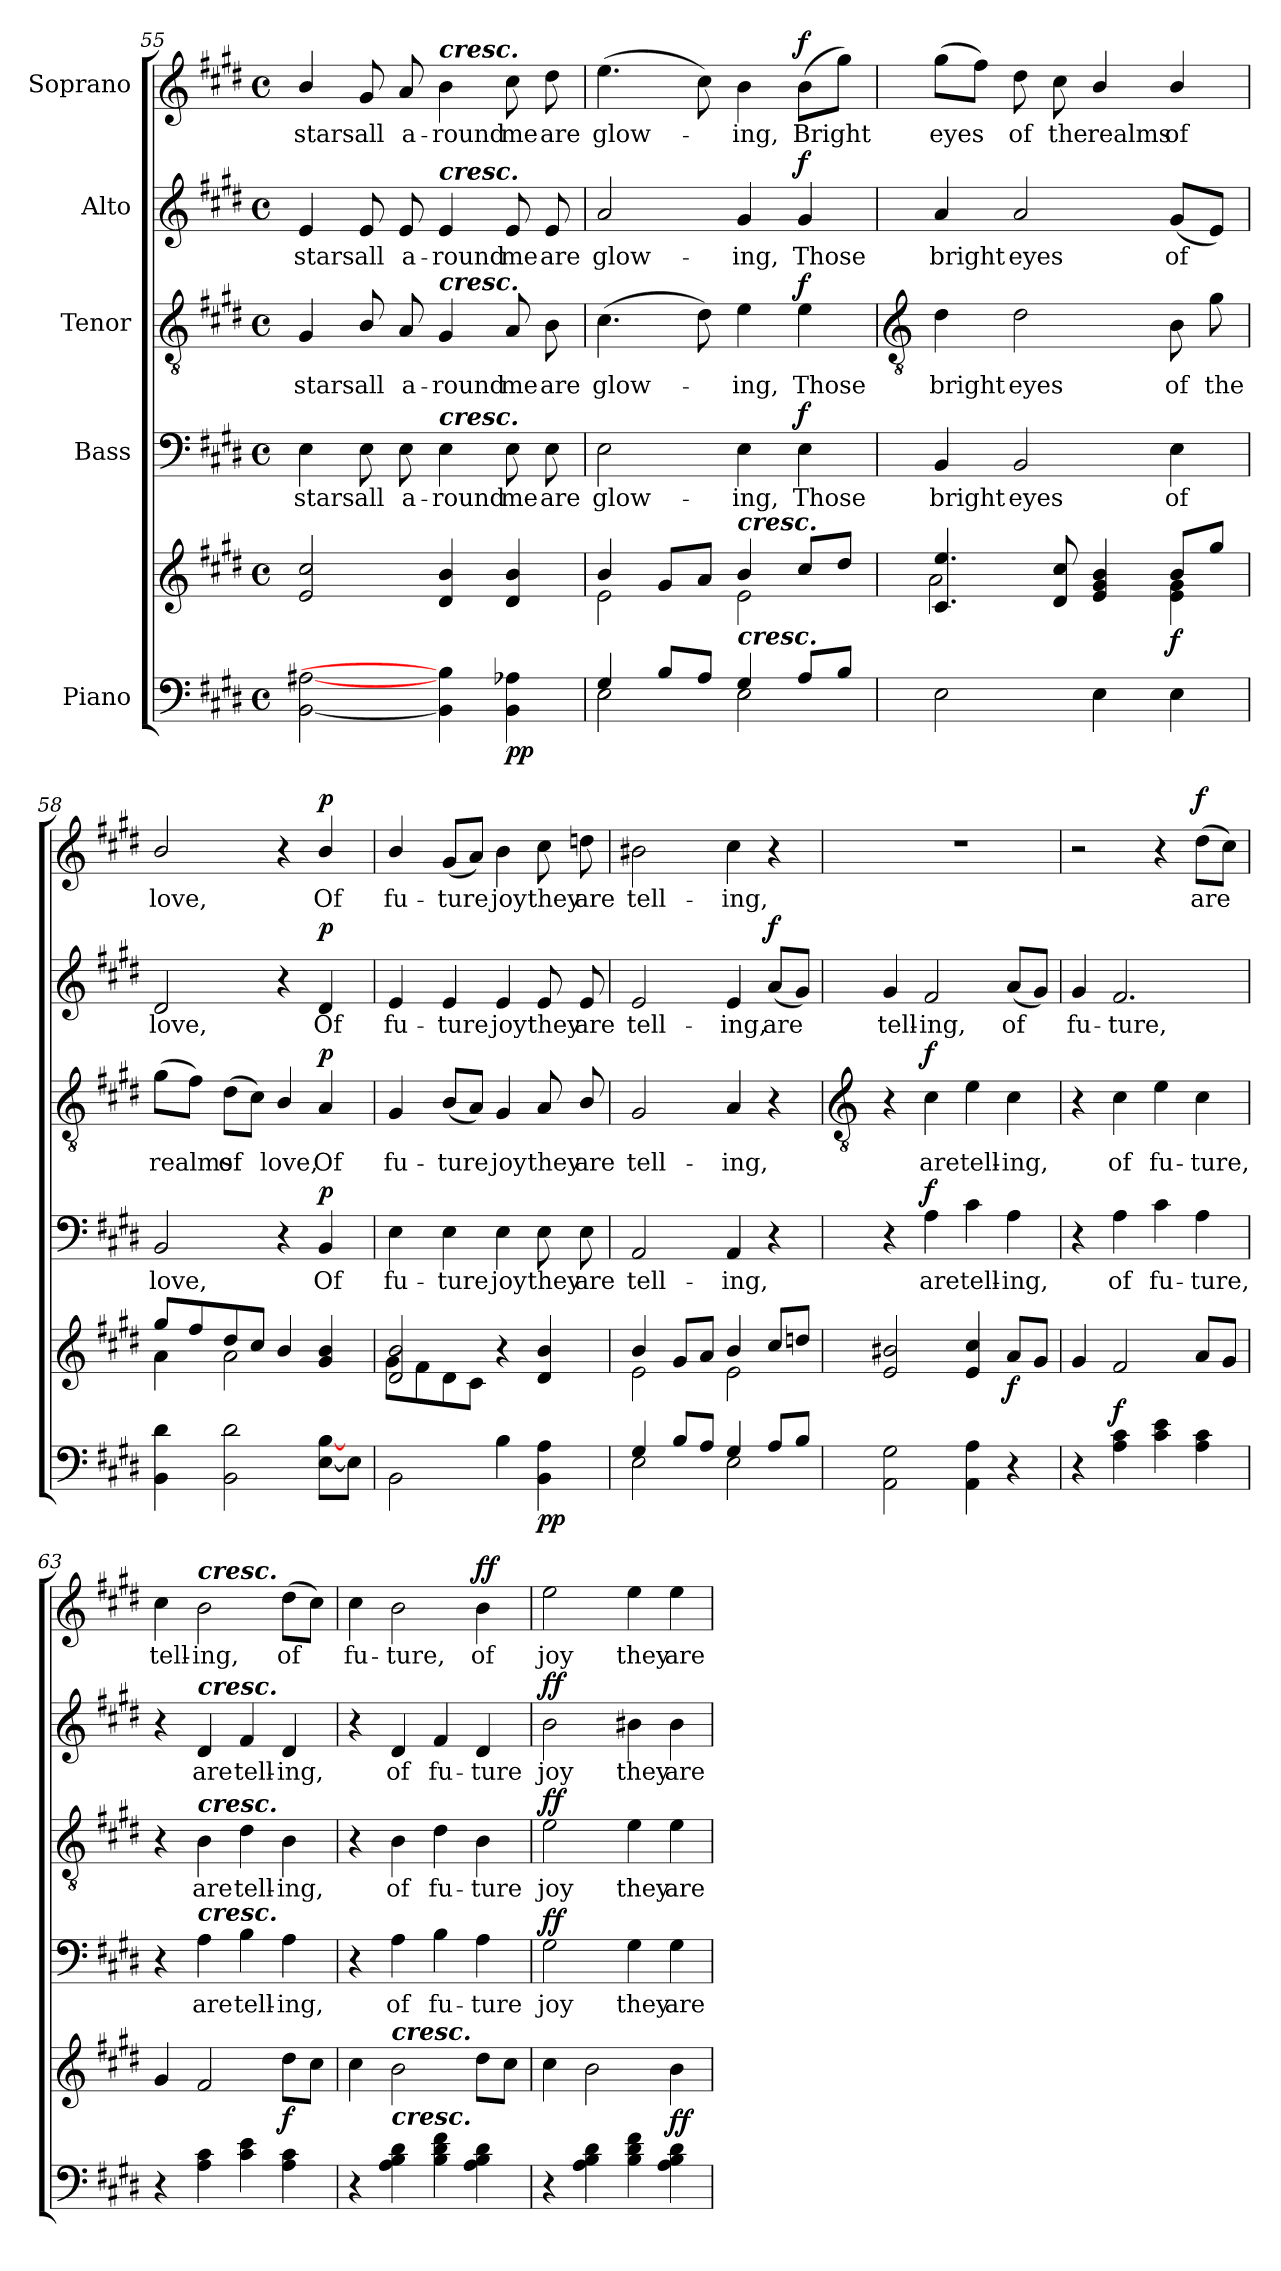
**kern	**kern	**dynam	**kern	**text	**dynam	**kern	**text	**dynam	**kern	**text	**dynam	**kern	**text	**dynam
*part5	*part5	*part5	*part4	*part4	*part4	*part3	*part3	*part3	*part2	*part2	*part2	*part1	*part1	*part1
*staff6	*staff5	*staff5/6	*staff4	*staff4	*staff4	*staff3	*staff3	*staff3	*staff2	*staff2	*staff2	*staff1	*staff1	*staff1
*I"Piano	*	*	*I"Bass	*	*	*I"Tenor	*	*	*I"Alto	*	*	*I"Soprano	*	*
*clefF4	*clefG2	*	*clefF4	*	*	*clefGv2	*	*	*clefG2	*	*	*clefG2	*	*
*k[f#c#g#d#]	*k[f#c#g#d#]	*	*k[f#c#g#d#]	*	*	*k[f#c#g#d#]	*	*	*k[f#c#g#d#]	*	*	*k[f#c#g#d#]	*	*
*E:	*E:	*	*E:	*	*	*E:	*	*	*E:	*	*	*E:	*	*
*M4/4	*M4/4	*	*M4/4	*	*	*M4/4	*	*	*M4/4	*	*	*M4/4	*	*
*met(c)	*met(c)	*	*met(c)	*	*	*met(c)	*	*	*met(c)	*	*	*met(c)	*	*
=55	=55	=55	=55	=55	=55	=55	=55	=55	=55	=55	=55	=55	=55	=55
*^	*^	*	*	*	*	*	*	*	*	*	*	*	*	*
!	!	!	!	!	!	!LO:LY:b	!	!	!LO:LY:b	!	!	!LO:LY:b	!	!	!LO:LY:b	!
1ryy	[2BB\ [2A#X\	2e/ 2cc#/	1ryy	.	4E	stars	.	4G#	stars	.	4e	stars	.	4b/	stars	.
!	!	!	!	!	!	!LO:LY:b	!	!	!LO:LY:b	!	!	!LO:LY:b	!	!	!LO:LY:b	!
.	.	.	.	.	8E	all	.	8B/	all	.	8e	all	.	8g#	all	.
!	!	!	!	!	!	!LO:LY:b	!	!	!LO:LY:b	!	!	!LO:LY:b	!	!	!LO:LY:b	!
.	.	.	.	.	8E	a-	.	8A	a-	.	8e	a-	.	8a	a-	.
!	!	!	!	!	!	!	!	!	!	!	!	!	!	!LO:TX:a:Bi:t=cresc.	!	!
!	!	!	!	!	!	!	!	!	!	!	!LO:TX:a:Bi:t=cresc.	!	!	!	!	!
!	!	!	!	!	!	!	!	!LO:TX:a:Bi:t=cresc.	!	!	!	!	!	!	!	!
!	!	!	!	!	!LO:TX:a:Bi:t=cresc.	!	!	!	!	!	!	!	!	!	!	!
!	!	!	!	!	!	!LO:LY:b	!	!	!LO:LY:b	!	!	!LO:LY:b	!	!	!LO:LY:b	!
.	4BB\] 4B\]	4d#/ 4b/	.	.	4E	-round	.	4G#	-round	.	4e	-round	.	4b	-round	.
!	!	!	!	!LO:DY:b=2	!	!LO:LY:b	!	!	!LO:LY:b	!	!	!LO:LY:b	!	!	!LO:LY:b	!
!	!	!	!	!LO:DY:n=1:b	!	!	!	!	!	!	!	!	!	!	!	!
.	4BB\ 4A-X\	4d#/ 4b/	.	p p	8E	me	.	8A	me	.	8e	me	.	8cc#	me	.
!	!	!	!	!	!	!LO:LY:b	!	!	!LO:LY:b	!	!	!LO:LY:b	!	!	!LO:LY:b	!
.	.	.	.	.	8E	are	.	8B	are	.	8e	are	.	8dd#	are	.
=56	=56	=56	=56	=56	=56	=56	=56	=56	=56	=56	=56	=56	=56	=56	=56	=56
!	!	!	!	!	!	!LO:LY:b	!	!	!LO:LY:b	!	!	!LO:LY:b	!	!	!LO:LY:b	!
4G#/	2E\	4b/	2e\	.	2E	glow-	.	(>4.c#	glow-	.	2a	glow-	.	(>4.ee	glow-	.
8B/L	.	8g#/L	.	.	.	.	.	.	.	.	.	.	.	.	.	.
8A/J	.	8a/J	.	.	.	.	.	8d#)	.	.	.	.	.	8cc#)	.	.
!	!	!LO:TX:a:Bi:t=cresc.	!	!	!	!	!	!	!	!	!	!	!	!	!	!
!LO:TX:a:Bi:t=cresc.	!	!	!	!	!	!	!	!	!	!	!	!	!	!	!	!
!	!	!	!	!	!	!LO:LY:b	!	!	!LO:LY:b	!	!	!LO:LY:b	!	!	!LO:LY:b	!
4G#/	2E\	4b/	2e\	.	4E	-ing,	.	4e	ing,	.	4g#	-ing,	.	4b	ing,	.
!	!	!	!	!	!	!LO:LY:b	!LO:DY:b	!	!LO:LY:b	!LO:DY:b	!	!LO:LY:b	!LO:DY:b	!	!LO:LY:b	!LO:DY:b
8A/L	.	8cc#/L	.	.	4E	Those	f	4e	Those	f	4g#	Those	f	(>8bL	Bright	f
8B/J	.	8dd#/J	.	.	.	.	.	.	.	.	.	.	.	8gg#J)	.	.
!!LO:LB:g=z
=57	=57	=57	=57	=57	=57	=57	=57	=57	=57	=57	=57	=57	=57	=57	=57	=57
*	*	*	*	*	*	*	*	*clefGv2	*	*	*	*	*	*	*	*
!	!	!	!	!	!	!LO:LY:b	!	!	!LO:LY:b	!	!	!LO:LY:b	!	!	!LO:LY:b	!
1ryy	2E\	4.c#/ 4.ee/	2a\	.	4BB	bright	.	4d#	bright	.	4a	bright	.	(>8gg#L	eyes	.
.	.	.	.	.	.	.	.	.	.	.	.	.	.	8ff#J)	.	.
!	!	!	!	!	!	!LO:LY:b	!	!	!LO:LY:b	!	!	!LO:LY:b	!	!	!LO:LY:b	!
.	.	.	.	.	2BB	eyes	.	2d#	eyes	.	2a	eyes	.	8dd#	of	.
!	!	!	!	!	!	!	!	!	!	!	!	!	!	!	!LO:LY:b	!
.	.	8d#/ 8cc#/	.	.	.	.	.	.	.	.	.	.	.	8cc#	the	.
!	!	!	!	!	!	!	!	!	!	!	!	!	!	!	!LO:LY:b	!
.	4E\	4e/ 4g#/ 4b/	4ryy	.	.	.	.	.	.	.	.	.	.	4b/	realms	.
!	!	!	!	!LO:DY:b	!	!LO:LY:b	!	!	!LO:LY:b	!	!	!LO:LY:b	!	!	!LO:LY:b	!
.	4E\	8b/L	4e\ 4g#\	f	4E	of	.	8B	of	.	(<8g#L	of	.	4b/	of	.
!	!	!	!	!	!	!	!	!	!LO:LY:b	!	!	!	!	!	!	!
.	.	8gg#/J	.	.	.	.	.	8g#	the	.	8eJ)	.	.	.	.	.
!!LO:LB:g=z
=58	=58	=58	=58	=58	=58	=58	=58	=58	=58	=58	=58	=58	=58	=58	=58	=58
!	!	!	!	!	!	!LO:LY:b	!	!	!LO:LY:b	!	!	!LO:LY:b	!	!	!LO:LY:b	!
1ryy	4BB\ 4d#\	8gg#/L	4a\	.	2BB	love,	.	(>8g#L	realms	.	2d#	love,	.	2b/	love,	.
.	.	8ff#/	.	.	.	.	.	8f#J)	.	.	.	.	.	.	.	.
!	!	!	!	!	!	!	!	!	!LO:LY:b	!	!	!	!	!	!	!
.	2BB\ 2d#\	8dd#/	2a\	.	.	.	.	(>8d#L	of	.	.	.	.	.	.	.
.	.	8cc#/J	.	.	.	.	.	8c#J)	.	.	.	.	.	.	.	.
!	!	!	!	!	!	!	!	!	!LO:LY:b	!	!	!	!	!	!	!
.	.	4b/	.	.	4r	.	.	4B/	love,	.	4r	.	.	4r	.	.
!	!	!	!	!	!	!LO:LY:b	!LO:DY:b	!	!LO:LY:b	!LO:DY:b	!	!LO:LY:b	!LO:DY:b	!	!LO:LY:b	!LO:DY:b
.	[8E\ [8B\L	4g#/ 4b/	4ryy	.	4BB	Of	p	4A	Of	p	4d#	Of	p	4b/	Of	p
.	8E\J]	.	.	.	.	.	.	.	.	.	.	.	.	.	.	.
=59	=59	=59	=59	=59	=59	=59	=59	=59	=59	=59	=59	=59	=59	=59	=59	=59
!	!	!	!	!	!	!LO:LY:b	!	!	!LO:LY:b	!	!	!LO:LY:b	!	!	!LO:LY:b	!
1ryy	2BB\	2d#/ 2b/	8g#\L	.	4E	fu-	.	4G#	fu-	.	4e	fu-	.	4b/	fu-	.
.	.	.	8f#\	.	.	.	.	.	.	.	.	.	.	.	.	.
!	!	!	!	!	!	!LO:LY:b	!	!	!LO:LY:b	!	!	!LO:LY:b	!	!	!LO:LY:b	!
.	.	.	8d#\	.	4E	-ture	.	(<8BL	-ture	.	4e	-ture	.	(<8g#L	-ture	.
.	.	.	8c#\J	.	.	.	.	8AJ)	.	.	.	.	.	8aJ)	.	.
!	!	!	!	!	!	!LO:LY:b	!	!	!LO:LY:b	!	!	!LO:LY:b	!	!	!LO:LY:b	!
.	4B\	4r	2ryy	.	4E	joy	.	4G#	joy	.	4e	joy	.	4b	joy	.
!	!	!	!	!LO:DY:b=2	!	!LO:LY:b	!	!	!LO:LY:b	!	!	!LO:LY:b	!	!	!LO:LY:b	!
!	!	!	!	!LO:DY:n=1:b	!	!	!	!	!	!	!	!	!	!	!	!
.	4BB\ 4A\	4d#/ 4b/	.	p p	8E	they	.	8A	they	.	8e	they	.	8cc#	they	.
!	!	!	!	!	!	!LO:LY:b	!	!	!LO:LY:b	!	!	!LO:LY:b	!	!	!LO:LY:b	!
.	.	.	.	.	8E	are	.	8B/	are	.	8e	are	.	8ddn	are	.
=60	=60	=60	=60	=60	=60	=60	=60	=60	=60	=60	=60	=60	=60	=60	=60	=60
!	!	!	!	!	!	!LO:LY:b	!	!	!LO:LY:b	!	!	!LO:LY:b	!	!	!LO:LY:b	!
4G#/	2E\	4b/	2e\	.	2AA	tell-	.	2G#	tell-	.	2e	tell-	.	2b#X	tell-	.
8B/L	.	8g#/L	.	.	.	.	.	.	.	.	.	.	.	.	.	.
8A/J	.	8a/J	.	.	.	.	.	.	.	.	.	.	.	.	.	.
!	!	!	!	!	!	!LO:LY:b	!	!	!LO:LY:b	!	!	!LO:LY:b	!	!	!LO:LY:b	!
4G#/	2E\	4b/	2e\	.	4AA	-ing,	.	4A	-ing,	.	4e	-ing,	.	4cc#	-ing,	.
!	!	!	!	!	!	!	!	!	!	!	!	!LO:LY:b	!LO:DY:b	!	!	!
8A/L	.	8cc#/L	.	.	4r	.	.	4r	.	.	(<8aL	are	f	4r	.	.
8B/J	.	8ddn/J	.	.	.	.	.	.	.	.	8g#J)	.	.	.	.	.
*v	*v	*	*	*	*	*	*	*	*	*	*	*	*	*	*	*
*	*v	*v	*	*	*	*	*	*	*	*	*	*	*	*	*
!!LO:LB:g=z
=61	=61	=61	=61	=61	=61	=61	=61	=61	=61	=61	=61	=61	=61	=61
*	*	*	*	*	*	*clefGv2	*	*	*	*	*	*	*	*
!	!	!	!	!	!	!	!	!	!	!LO:LY:b	!	!	!	!
2AA\ 2G#\	2e/ 2b#X/	.	4r	.	.	4r	.	.	4g#	tell-	.	1r	.	.
!	!	!	!	!LO:LY:b	!LO:DY:b	!	!LO:LY:b	!LO:DY:b	!	!LO:LY:b	!	!	!	!
.	.	.	4A	are	f	4c#	are	f	2f#	-ing,	.	.	.	.
!	!	!	!	!LO:LY:b	!	!	!LO:LY:b	!	!	!	!	!	!	!
4AA\ 4A\	4e/ 4cc#/	.	4c#	tell-	.	4e	tell-	.	.	.	.	.	.	.
!	!	!LO:DY:b	!	!LO:LY:b	!	!	!LO:LY:b	!	!	!LO:LY:b	!	!	!	!
4r	8a/L	f	4A	-ing,	.	4c#	-ing,	.	(<8aL	of	.	.	.	.
.	8g#/J	.	.	.	.	.	.	.	8g#J)	.	.	.	.	.
!!LO:LB:g=z
=62	=62	=62	=62	=62	=62	=62	=62	=62	=62	=62	=62	=62	=62	=62
!	!	!	!	!	!	!	!	!	!	!LO:LY:b	!	!	!	!
4r	4g#	.	4r	.	.	4r	.	.	4g#	fu-	.	2r	.	.
!	!	!LO:DY:a=2	!	!LO:LY:b	!	!	!LO:LY:b	!	!	!LO:LY:b	!	!	!	!
4A 4c#	2f#	f	4A	of	.	4c#	of	.	2.f#	-ture,	.	.	.	.
!	!	!	!	!LO:LY:b	!	!	!LO:LY:b	!	!	!	!	!	!	!
4c# 4e	.	.	4c#	fu-	.	4e	fu-	.	.	.	.	4r	.	.
!	!	!	!	!LO:LY:b	!	!	!LO:LY:b	!	!	!	!	!	!LO:LY:b	!LO:DY:b
4A 4c#	8aL	.	4A	-ture,	.	4c#	-ture,	.	.	.	.	(>8dd#L	are	f
.	8g#J	.	.	.	.	.	.	.	.	.	.	8cc#J)	.	.
=63	=63	=63	=63	=63	=63	=63	=63	=63	=63	=63	=63	=63	=63	=63
!	!	!	!	!	!	!	!	!	!	!	!	!	!LO:LY:b	!
4r	4g#	.	4r	.	.	4r	.	.	4r	.	.	4cc#	tell-	.
!	!	!	!	!	!	!	!	!	!	!	!	!LO:TX:a:Bi:t=cresc.	!	!
!	!	!	!	!	!	!	!	!	!LO:TX:a:Bi:t=cresc.	!	!	!	!	!
!	!	!	!	!	!	!LO:TX:a:Bi:t=cresc.	!	!	!	!	!	!	!	!
!	!	!	!LO:TX:a:Bi:t=cresc.	!	!	!	!	!	!	!	!	!	!	!
!	!	!	!	!LO:LY:b	!	!	!LO:LY:b	!	!	!LO:LY:b	!	!	!LO:LY:b	!
4A 4c#	2f#	.	4A	are	.	4B	are	.	4d#	are	.	2b	-ing,	.
!	!	!	!	!LO:LY:b	!	!	!LO:LY:b	!	!	!LO:LY:b	!	!	!	!
4c# 4e	.	.	4B	tell-	.	4d#	tell-	.	4f#	tell-	.	.	.	.
!	!	!LO:DY:b	!	!LO:LY:b	!	!	!LO:LY:b	!	!	!LO:LY:b	!	!	!LO:LY:b	!
4A 4c#	8dd#L	f	4A	-ing,	.	4B	-ing,	.	4d#	-ing,	.	(>8dd#L	of	.
.	8cc#J	.	.	.	.	.	.	.	.	.	.	8cc#J)	.	.
=64	=64	=64	=64	=64	=64	=64	=64	=64	=64	=64	=64	=64	=64	=64
!	!	!	!	!	!	!	!	!	!	!	!	!	!LO:LY:b	!
4r	4cc#	.	4r	.	.	4r	.	.	4r	.	.	4cc#	fu-	.
!	!LO:TX:a:Bi:t=cresc.	!	!	!	!	!	!	!	!	!	!	!	!	!
!LO:TX:a:Bi:t=cresc.	!	!	!	!	!	!	!	!	!	!	!	!	!	!
!	!	!	!	!LO:LY:b	!	!	!LO:LY:b	!	!	!LO:LY:b	!	!	!LO:LY:b	!
4A 4B 4d#	2b	.	4A	of	.	4B	of	.	4d#	of	.	2b	-ture,	.
!	!	!	!	!LO:LY:b	!	!	!LO:LY:b	!	!	!LO:LY:b	!	!	!	!
4B 4d# 4f#	.	.	4B	fu-	.	4d#	fu-	.	4f#	fu-	.	.	.	.
!	!	!	!	!LO:LY:b	!	!	!LO:LY:b	!	!	!LO:LY:b	!	!	!LO:LY:b	!LO:DY:b
4A 4B 4d#	8dd#L	.	4A	-ture	.	4B	-ture	.	4d#	-ture	.	4b	of	ff
.	8cc#J	.	.	.	.	.	.	.	.	.	.	.	.	.
=65	=65	=65	=65	=65	=65	=65	=65	=65	=65	=65	=65	=65	=65	=65
!	!	!	!	!LO:LY:b	!LO:DY:b	!	!LO:LY:b	!LO:DY:b	!	!LO:LY:b	!LO:DY:b	!	!LO:LY:b	!
4r	4cc#	.	2G#	joy	ff	2e	joy	ff	2b	joy	ff	2ee	joy	.
4A 4B 4d#	2b	.	.	.	.	.	.	.	.	.	.	.	.	.
!	!	!	!	!LO:LY:b	!	!	!LO:LY:b	!	!	!LO:LY:b	!	!	!LO:LY:b	!
4B 4d# 4f#	.	.	4G#	they	.	4e	they	.	4b#X	they	.	4ee	they	.
!	!	!LO:DY:b	!	!LO:LY:b	!	!	!LO:LY:b	!	!	!LO:LY:b	!	!	!LO:LY:b	!
4A 4B 4d#	4b	ff	4G#	are	.	4e	are	.	4b#	are	.	4ee	are	.
=	=	=	=	=	=	=	=	=	=	=	=	=	=	=
*-	*-	*-	*-	*-	*-	*-	*-	*-	*-	*-	*-	*-	*-	*-
